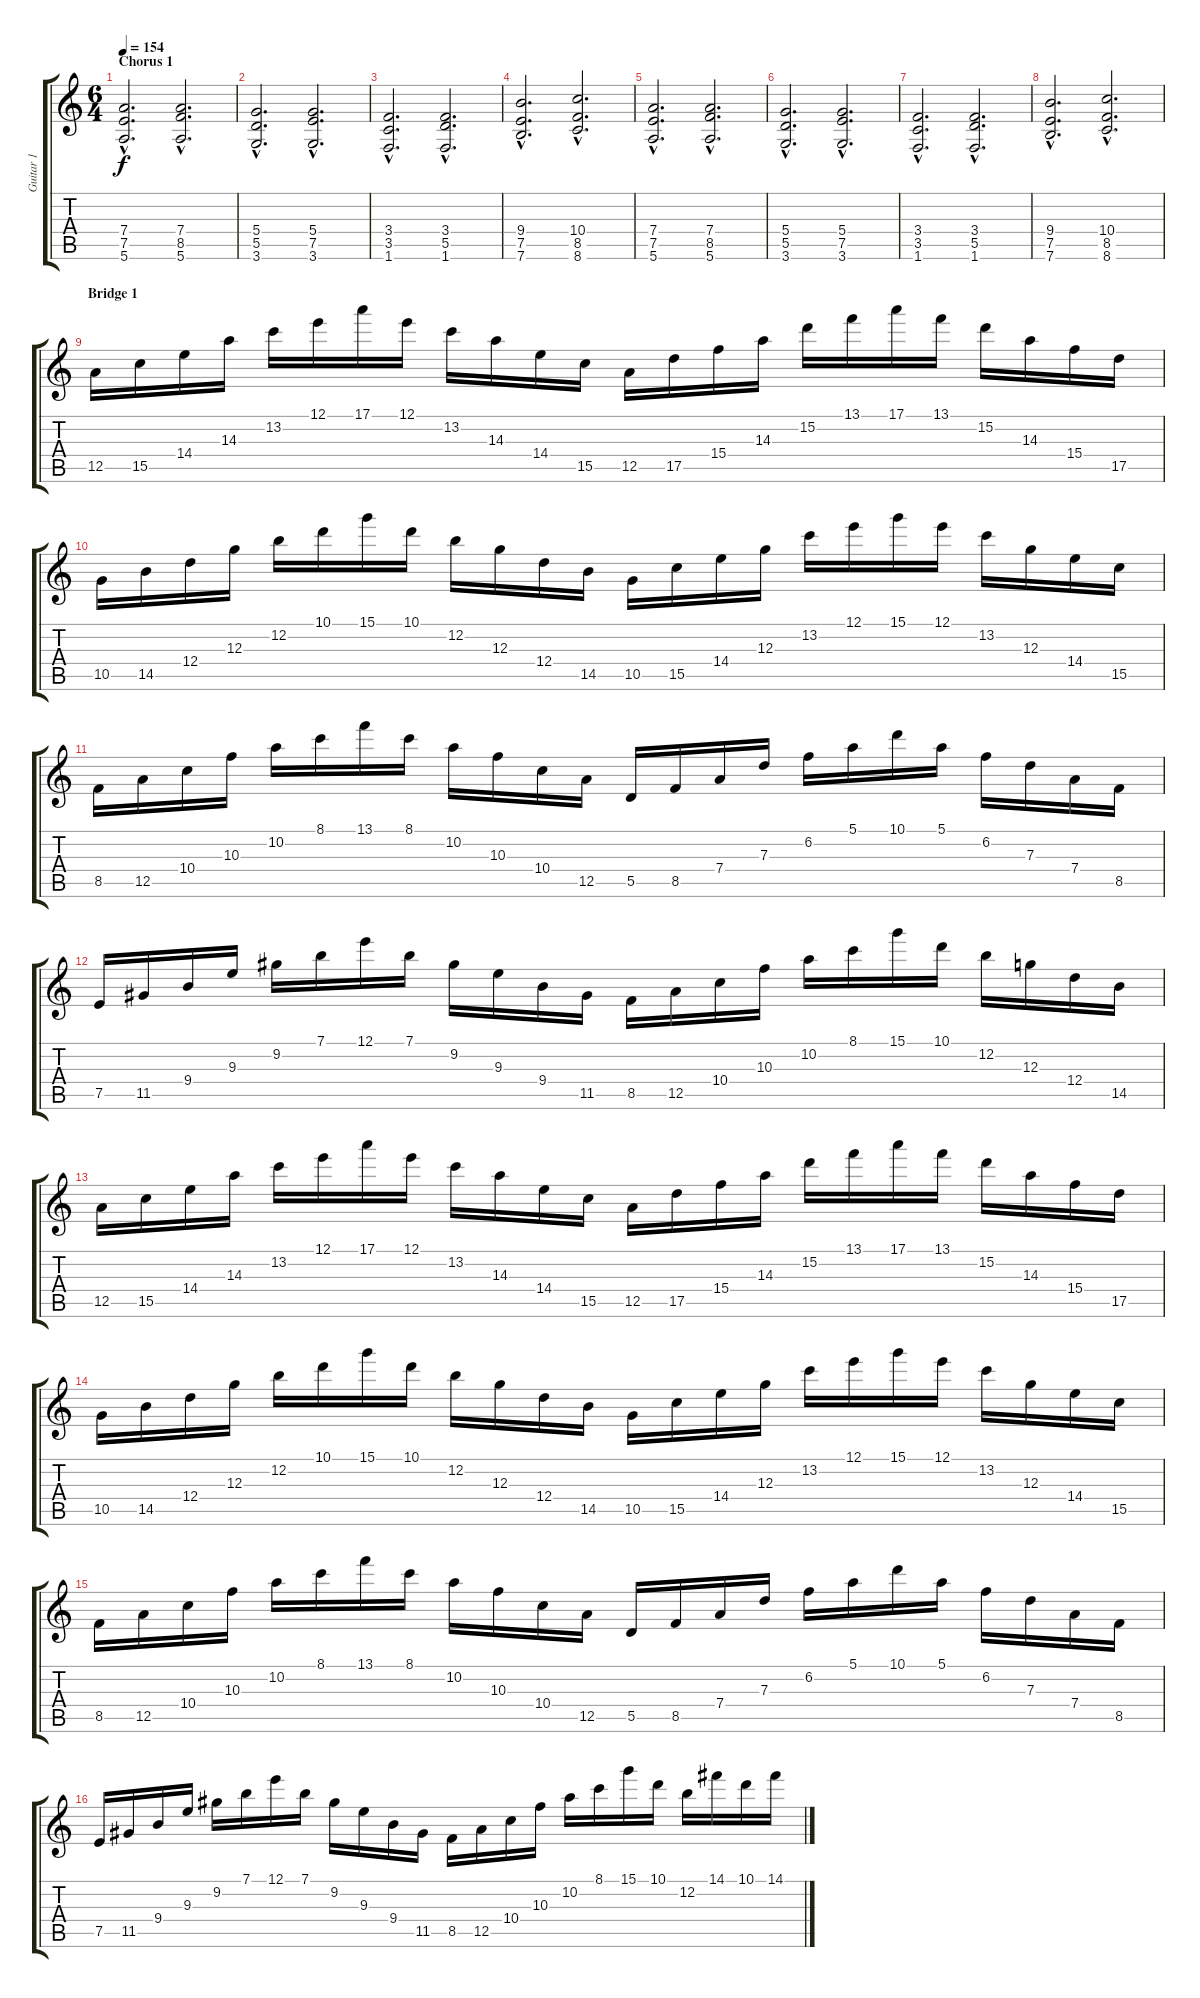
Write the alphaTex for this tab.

\track ("Guitar 1" "Guitar 1") {instrument distortionguitar}
\staff {score tabs}
\tuning (E4 B3 G3 D3 A2 E2) {hide}
\ts (6 4)
\section ("" "Chorus 1")
\tempo 154
\clef g2
\ks c
(7.4{hac} 7.5{hac} 5.6{hac}).2{d dy f volume 12} (7.4{hac} 8.5{hac} 5.6{hac}).2{d} |
(5.4{hac} 5.5{hac} 3.6{hac}).2{d} (5.4{hac} 7.5{hac} 3.6{hac}).2{d} |
(3.4{hac} 3.5{hac} 1.6{hac}).2{d} (3.4{hac} 5.5{hac} 1.6{hac}).2{d} |
(9.4{hac} 7.5{hac} 7.6{hac}).2{d} (10.4{hac} 8.5{hac} 8.6{hac}).2{d} |
(7.4{hac} 7.5{hac} 5.6{hac}).2{d} (7.4{hac} 8.5{hac} 5.6{hac}).2{d} |
(5.4{hac} 5.5{hac} 3.6{hac}).2{d} (5.4{hac} 7.5{hac} 3.6{hac}).2{d} |
(3.4{hac} 3.5{hac} 1.6{hac}).2{d} (3.4{hac} 5.5{hac} 1.6{hac}).2{d} |
(9.4{hac} 7.5{hac} 7.6{hac}).2{d} (10.4{hac} 8.5{hac} 8.6{hac}).2{d} |
\section ("" "Bridge 1")
12.5.16{volume 16} 15.5.16 14.4.16 14.3.16 13.2.16 12.1.16 17.1.16 12.1.16 13.2.16 14.3.16 14.4.16 15.5.16 12.5.16 17.5.16 15.4.16 14.3.16 15.2.16 13.1.16 17.1.16 13.1.16 15.2.16 14.3.16 15.4.16 17.5.16 |
10.5.16 14.5.16 12.4.16 12.3.16 12.2.16 10.1.16 15.1.16 10.1.16 12.2.16 12.3.16 12.4.16 14.5.16 10.5.16 15.5.16 14.4.16 12.3.16 13.2.16 12.1.16 15.1.16 12.1.16 13.2.16 12.3.16 14.4.16 15.5.16 |
8.5.16 12.5.16 10.4.16 10.3.16 10.2.16 8.1.16 13.1.16 8.1.16 10.2.16 10.3.16 10.4.16 12.5.16 5.5.16 8.5.16 7.4.16 7.3.16 6.2.16 5.1.16 10.1.16 5.1.16 6.2.16 7.3.16 7.4.16 8.5.16 |
7.5.16 11.5.16 9.4.16 9.3.16 9.2.16 7.1.16 12.1.16 7.1.16 9.2.16 9.3.16 9.4.16 11.5.16 8.5.16 12.5.16 10.4.16 10.3.16 10.2.16 8.1.16 15.1.16 10.1.16 12.2.16 12.3.16 12.4.16 14.5.16 |
12.5.16{volume 16} 15.5.16 14.4.16 14.3.16 13.2.16 12.1.16 17.1.16 12.1.16 13.2.16 14.3.16 14.4.16 15.5.16 12.5.16 17.5.16 15.4.16 14.3.16 15.2.16 13.1.16 17.1.16 13.1.16 15.2.16 14.3.16 15.4.16 17.5.16 |
10.5.16 14.5.16 12.4.16 12.3.16 12.2.16 10.1.16 15.1.16 10.1.16 12.2.16 12.3.16 12.4.16 14.5.16 10.5.16 15.5.16 14.4.16 12.3.16 13.2.16 12.1.16 15.1.16 12.1.16 13.2.16 12.3.16 14.4.16 15.5.16 |
8.5.16 12.5.16 10.4.16 10.3.16 10.2.16 8.1.16 13.1.16 8.1.16 10.2.16 10.3.16 10.4.16 12.5.16 5.5.16 8.5.16 7.4.16 7.3.16 6.2.16 5.1.16 10.1.16 5.1.16 6.2.16 7.3.16 7.4.16 8.5.16 |
7.5.16 11.5.16 9.4.16 9.3.16 9.2.16 7.1.16 12.1.16 7.1.16 9.2.16 9.3.16 9.4.16 11.5.16 8.5.16 12.5.16 10.4.16 10.3.16 10.2.16 8.1.16 15.1.16 10.1.16 12.2.16 14.1.16 10.1.16 14.1.16
